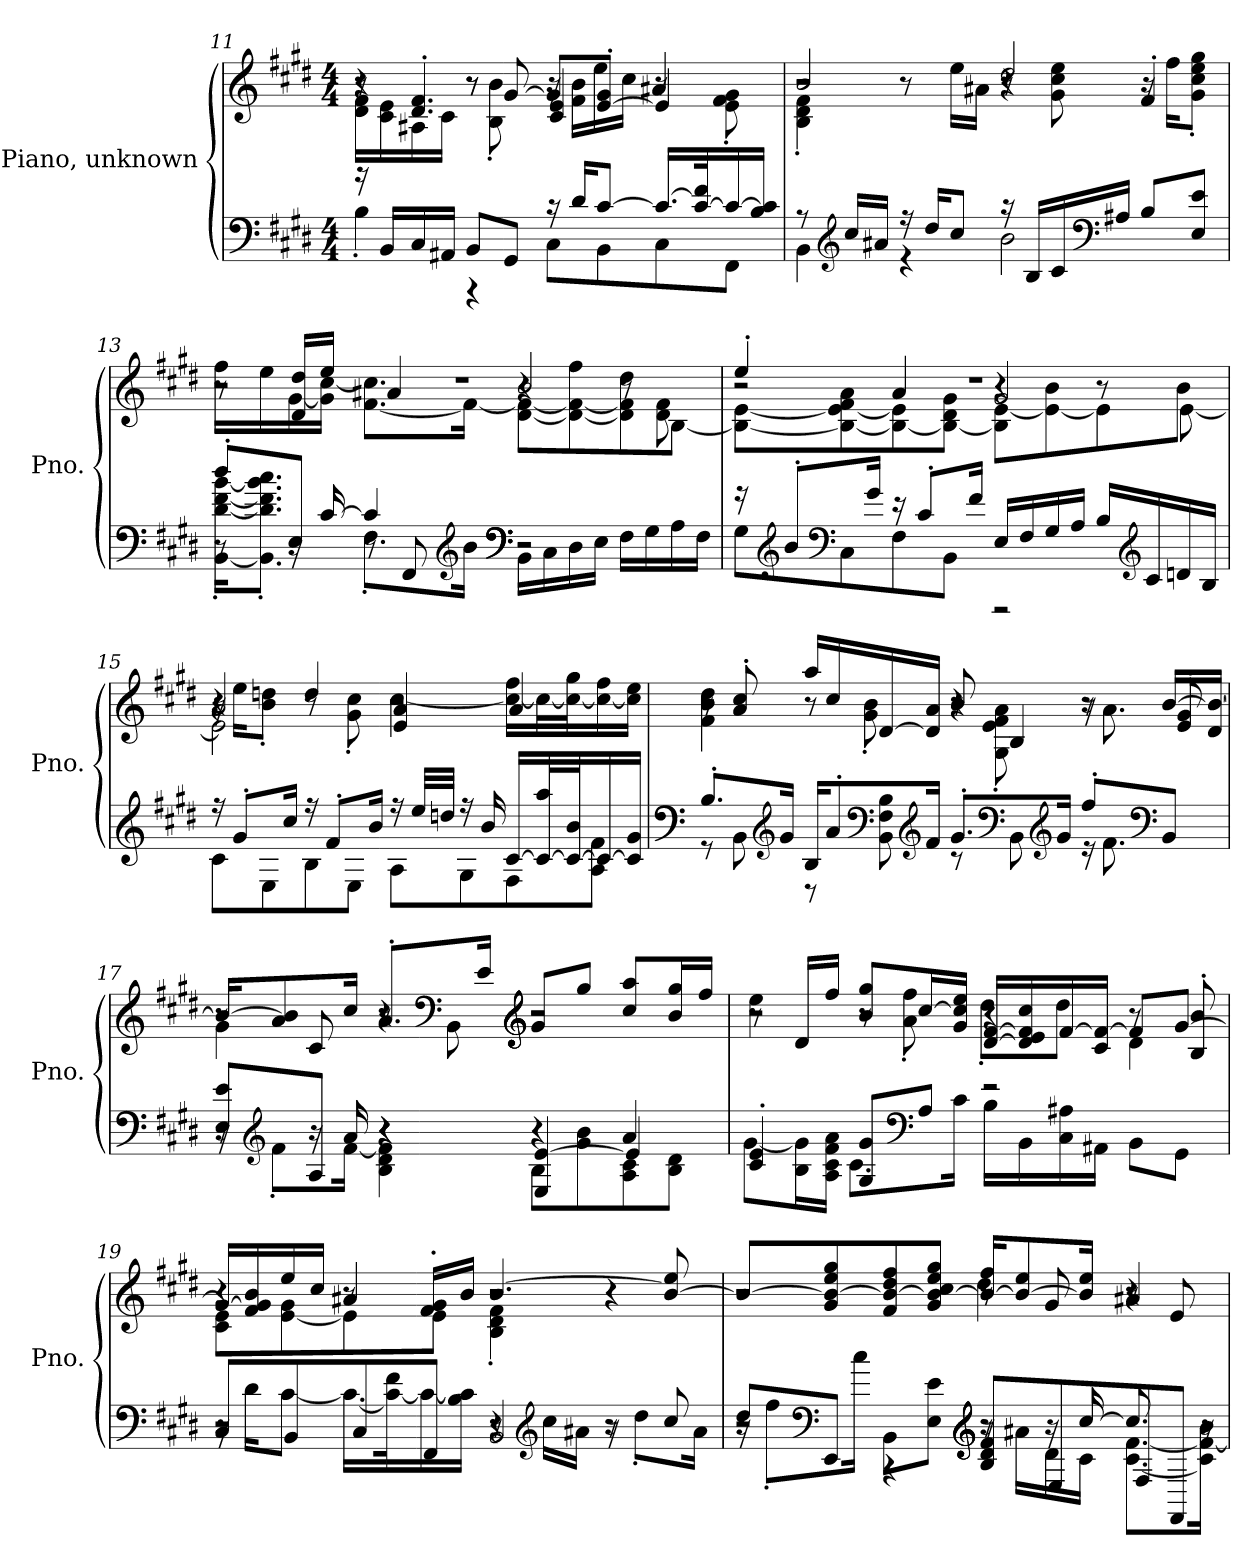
**kern	**kern
*part1	*part1
*staff2	*staff1
*I"Piano, unknown	*
*I'Pno.	*
!!LO:PB:g=z
*clefF4	*clefG2
*k[f#c#g#d#]	*k[f#c#g#d#]
*M4/4	*M4/4
=11	=11
*^	*^
*	*	*	*^
16r	4B'\	4r	16d#\ 16f#\LL	8r
16BB/LL	.	.	16c#\ 16e\	.
16C#/	.	.	16A#X\	4.d#/' 4.f#/'
16AA#X/JJ	.	.	16c#\JJ	.
8BB/L	4r	8r	8r	.
8GG#/J	.	[8g#/	8B\' 8b\'	.
16r	8C#\L	8g#/L]	16r	4c#/' 4e/'
16d#/KL	.	.	16f#\ 16b\LL	.
[8c#/J	8BB\	[8e/' 8g#/'J	16ee\	.
.	.	.	16cc#\JJ	.
16.c#/LL_	8C#\	4e/]	8r	4a#X/
32c#/_ 32f#/K	.	.	.	.
16c#/_	8FF#\J	.	8e\' 8f#\' 8g#\'	.
16B/ 16c#/]JJ	.	.	.	.
=12	=12	=12	=12	=12
8r	4BB\	2b/	4B\' 4d#\' 4f#\'	2r
*clefG2	*	*	*	*
16cc#/LL	.	.	.	.
16a#X/JJ	.	.	.	.
16r	4r	.	8r	.
16dd#/KL	.	.	.	.
8cc#/J	.	.	16ee\LL	.
.	.	.	16a#X\JJ	.
16r	2b\	2dd#/	8r	4r
16B/LL	.	.	.	.
16c#/	.	.	8g#\ 8cc#\ 8ee\	.
*clefF4	*	*	*	*
16A#X/JJ	.	.	.	.
8B/L	.	.	16r	4f#'/
.	.	.	16ff#\KL	.
8E/ 8e/J	.	.	8g#\' 8cc#\' 8ee\' 8gg#\'J	.
!!LO:LB:g=z
=13	=13	=13	=13	=13
*	*^	*	*	*^
8r	[16BB\' [16d#\' [16f#\' [16b\'KL	8dd#'/L	1r	16ff#\LL	8r	2r
.	8.BB\]' 8.d#\]' 8.f#\]' 8.b\]' 8.cc#\'J	.	.	16ee\	.	.
16r	.	8E/J	.	[16g#\	16d#/ 16dd#/LL	.
[16c#/	.	.	.	16g#\] [16cc#\JJ	16ee/JJ	.
4c#/]	8.F#'\L	8r	.	[8.f#\ 8.cc#\]L	4a#X/	.
.	.	8FF#/	.	.	.	.
*clefG2	*	*	*	*	*	*
.	16b\Jk	.	.	16f#\Jk_	.	.
*clefF4	*	*	*	*	*	*
2r	16BB\LL	2r	.	[8d#\ 8f#\_L	2b/	4r
.	16C#\	.	.	.	.	.
.	16D#\	.	.	8d#\_ 8f#\_ 8ff#\	.	.
.	16E\JJ	.	.	.	.	.
.	16F#\LL	.	.	8d#\] 8f#\] 8dd#\	.	8r
.	16G#\	.	.	.	.	.
.	16A\	.	.	[8B\J	.	8d#\ 8f#\
.	16F#\JJ	.	.	.	.	.
*	*v	*v	*	*	*	*
=14	=14	=14	=14	=14	=14
16r	8G#\L	1r	8B\_ [8e\L	4ee'/	2r
*clefG2	*	*	*	*	*
8b'/L	.	.	.	.	.
*clefF4	*	*	*	*	*
.	8C#\	.	8B\_ 8e\_ 8f#\ 8a\	.	.
16g#/Jk	.	.	.	.	.
16r	8F#\	.	8B\_ 8e\]	4a/	.
8c#'/L	.	.	.	.	.
.	8BB\J	.	8B\_ 8d#\ 8g#\J	.	.
16f#/Jk	.	.	.	.	.
16E/LL	2r	.	8B\] [8e\L	2g#/	4r
16F#/	.	.	.	.	.
16G#/	.	.	8e\_ 8b\	.	.
16A/JJ	.	.	.	.	.
16B/LL	.	.	8e\]	.	8r
*clefG2	*	*	*	*	*
16c#/	.	.	.	.	.
16dn/	.	.	8b\J	.	[8e\
16B/JJ	.	.	.	.	.
!!LO:LB:g=z	!!	!!	!!
=15	=15	=15	=15	=15	=15
16r	8c#\L	4r	16r	2a/	2e\]
8g#'/L	.	.	16ee\KL	.	.
.	8E\	.	8b\' 8ddn\'J	.	.
16cc#/Jk	.	.	.	.	.
16r	8B\	4dd/	8r	.	.
8f#'/L	.	.	.	.	.
.	8E\J	.	8g#\' 8cc#\'	.	.
16b/Jk	.	.	.	.	.
16r	8A\L	2r	[4cc#\	4e/ 4a/	2r
32ee/LLL	.	.	.	.	.
32ddn/JJJ	.	.	.	.	.
16r	8G#\	.	.	.	.
16b/	.	.	.	.	.
[16c#/LL	8F#\	.	16cc#\_ 16ff#\LL	4a/	.
32c#/_ 32aa/L	.	.	32cc#\L_	.	.
32c#/_ 32b/J	.	.	32cc#\_ 32gg#\J	.	.
16c#/_	8A\ 8f#\J	.	16cc#\_ 16ff#\	.	.
16c#/] 16g#/JJ	.	.	16cc#\] 16ee\JJ	.	.
*	*	*v	*v	*v	*v
!!LO:LB:g=z
=16	=16	=16
*clefF4	*	*
*	*	*^
*	*	*	*^
8.B'/L	8r	8r	4f#\ 4b\ 4dd#\	2r
.	8BB\	8a/' 8cc#/'	.	.
*clefG2	*	*	*	*
16g#/Jk	.	.	.	.
16B/KL	8r	16aa/LL	8r	.
8a'/	.	16cc#/	.	.
*clefF4	*	*	*	*
.	8BB\ 8F#\ 8B\	[16d#/	8g#\' 8b\'	.
*clefG2	*	*	*	*
16f#/Jk	.	16d#/] 16a/JJ	.	.
8.g#'/L	8r	8b/	8r	4r
*clefF4	*	*	*	*
.	8BB\	4B/	8G#\' 8e\' 8f#\' 8a\'	.
*clefG2	*	*	*	*
16g#/Jk	.	.	.	.
8ff#'/L	16r	.	16r	8r
.	8.f#\	.	8.a\	.
*clefF4	*	*	*	*
8BB/J	.	[16b/LL	.	8e/' 8g#/'
.	.	16d#/ 16b/_JJ	.	.
!!LO:LB:g=z	!!	!!
=17	=17	=17	=17	=17
*	*^	*	*	*
8r	16r	8E/ 8e/L	16b/KL_	4g#\	8r
*clefG2	*	*	*	*	*
.	8f#'\L	.	8a/ 8b/]	.	.
16r	.	8A/J	.	.	8c#/
16a/	[16f#\Jk	.	16cc#/Jk	.	.
4r	4B\ 4d#\ 4f#\]	4r	8.a'/L	8r	4r
*	*	*	*clefF4	*	*
.	.	.	.	8BB\	.
.	.	.	16e/Jk	.	.
*	*	*	*clefG2	*	*
4r	8B\L	4E/ [4e/	8g#/L	2r	2r
.	8g#\ 8b\	.	8gg#/J	.	.
4a/	8A\ 8c#\	4e/]	8cc#/ 8aa/L	.	.
.	8B\ 8d#\J	.	16b/ 16gg#/L	.	.
.	.	.	16ff#/JJ	.	.
*	*v	*v	*	*	*
=18	=18	=18	=18	=18
4c#/' 4e/'	[8g#\L	8r	4ee\	2r
.	16B\ 16g#\]L	16d#/LL	.	.
.	16A\ 16c#\ 16f#\ 16a\JJ	16ff#/JJ	.	.
8G#/ 8g#/L	8.c#\L	8b/ 8gg#/L	8r	.
*clefF4	*	*	*	*
8A/J	.	[16cc#/L	8a\' 8ff#\'	.
.	16c#\Jk	16g#/ 16cc#/] 16ee/JJ	.	.
2r	16B\LL	[16d#/ [16f#/LL	8dd#'\L	4r
.	16BB\	16d#/] 16e/ 16f#/] 16cc#/	.	.
.	16C#\ 16A#X\	[16f#/	8dd#\J	.
.	16AA#X\JJ	16c#/ 16f#/_JJ	.	.
.	8BB\L	8f#/L]	4d#\	8r
.	8GG#\J	[8g#/J	.	8B/' 8b/'
!!LO:LB:g=z	!!	!!
=19	=19	=19	=19	=19
*	*^	*	*	*
2r	16r	8C#/L	16g#/LL_	8c#\ 8e\L	4r
.	16d#\KL	.	16f#/ 16g#/] 16b/	.	.
.	[8c#\J	8BB/	16ee/	[8e\ 8g#\	.
.	.	.	16cc#/JJ	.	.
.	16.c#\LL_	8C#/	8r	8e\]	4a#X/
.	32c#\_ 32f#\K	.	.	.	.
.	16c#\_	8FF#/J	16f#/' 16g#/'LL	8e\J	.
.	16B\ 16c#\]JJ	.	16b/JJ	.	.
4r	8r	2BB/	[4.b/	4B\' 4d#\' 4f#\'	2r
*clefG2	*	*	*	*	*
.	16cc#\LL	.	.	.	.
.	16a#X\JJ	.	.	.	.
8r	16r	.	.	4r	.
.	8dd#'\L	.	.	.	.
8cc#/	.	.	8b/_ 8ee/	.	.
.	16a#\Jk	.	.	.	.
!!LO:PB:g=z	!!	!!
=20	=20	=20	=20	=20	=20
2r	16r	8dd#/L	8b/L_	2r	2r
.	8ff#'\L	.	.	.	.
*clefF4	*	*	*	*	*
.	.	8EE/J	8g#/ 8b/_ 8ee/ 8gg#/	.	.
.	16cc#\Jk	.	.	.	.
.	8BB\L	4r	8f#/ 8b/_ 8dd#/ 8ff#/	.	.
.	8E\ 8e\J	.	8g#/ 8b/_ 8cc#/ 8ee/ 8gg#/J	.	.
*clefG2	*	*	*	*	*
8r	16r	8B/ 8d#/ 8f#/L	16b/_ 16ff#/KL	4dd#\	8r
.	16a#X\LL	.	8b/_ 8ee/	.	.
16r	16d#\	8E/	.	.	8g#/
[16cc#/	16c#\JJ	.	16b/] 16ee/Jk	.	.
8.cc#/]	[8.c#\ [8.f#\L	8F#/	8r	4r	4a#X/
.	.	8FF#/J	8e/	.	.
16r	16c#\] 16f#\_ 16b\Jk	.	.	.	.
*v	*v	*v	*	*	*
*	*v	*v	*v
=	=
*-	*-
